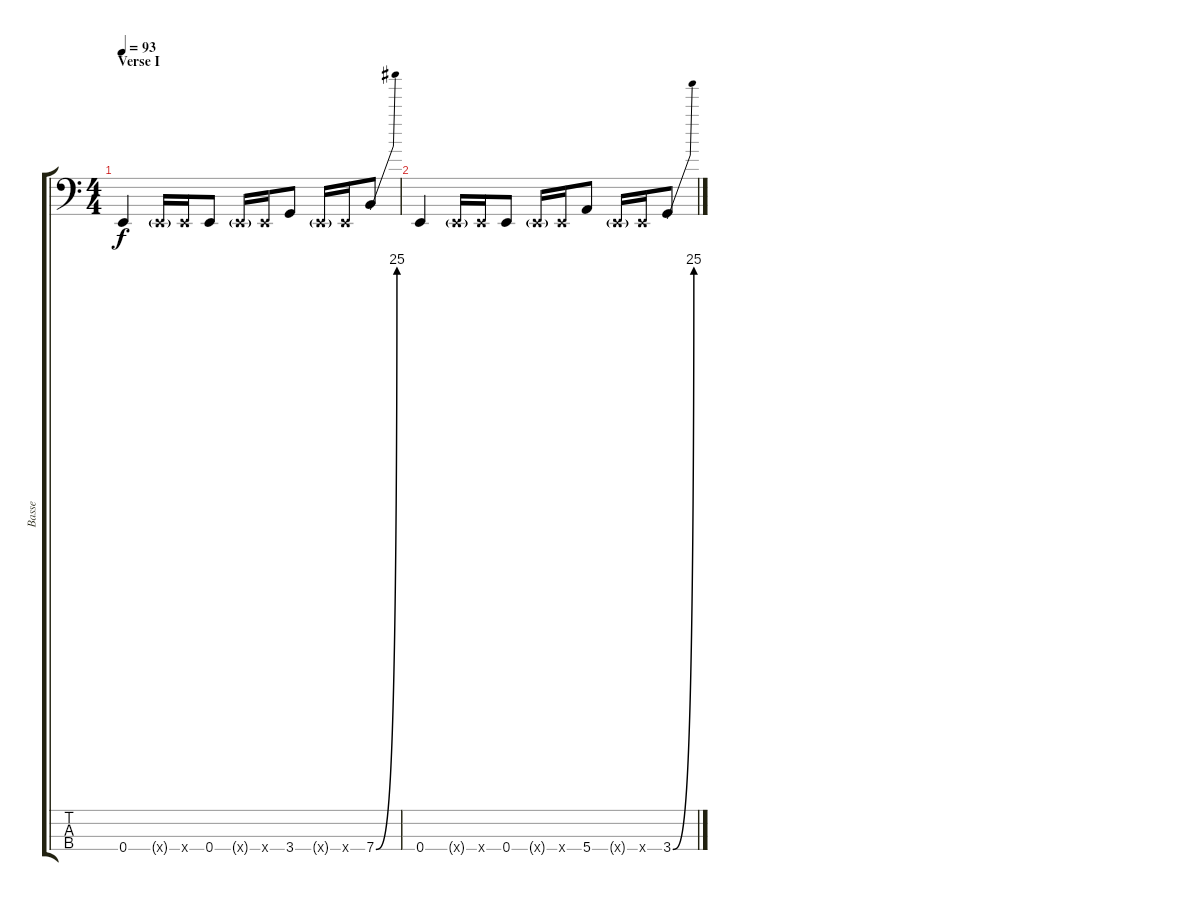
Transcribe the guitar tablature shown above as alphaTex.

\track ("Basse" "Basse") {instrument electricbassfinger}
\staff {score tabs}
\tuning (G2 D2 A1 E1) {hide}
\ts (4 4)
\section ("" "Verse I")
\tempo 93
\clef f4
\ks c
0.4.4{dy f} 0.4{g x}.16 0.4{x}.16 0.4.8 0.4{g x}.16 0.4{x}.16 3.4.8 0.4{g x}.16 0.4{x}.16 7.4{be (bend 0 0 300 100)}.8 |
0.4.4 0.4{g x}.16 0.4{x}.16 0.4.8 0.4{g x}.16 0.4{x}.16 5.4.8 0.4{g x}.16 0.4{x}.16 3.4{be (bend 0 0 300 100)}.8
